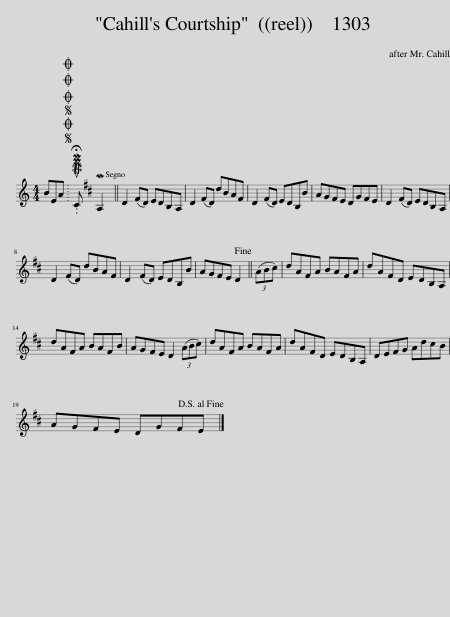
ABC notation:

X:1
L:1/8
M:4/4
I:linebreak $
K:C
V:1 treble
V:1
 BEA |SOSOOO .!fermata!PMTuC MA,2 || D2 (^FD) EDB,A, | D2 (^FD) dBAF | D2 (^FD) EDB,B | %5
 AG^FE DGFE | D2 (^FD) EDB,A, |$ D2 (^FD) dBAF | D2 (^FD) EDB,B | AG^FE D2!fine! || %10
 (3(AB^c) | dA^FA BAFA | dA^FD EDB,A, |$ dA^FA BAFB | AG^FE D2 (3(AB^c) | %15
 dA^FA BAFA | dA^FD EDB,A, | DE^FG Ad^cB |$ AG^FE DGFE!D.S.! |] %19
